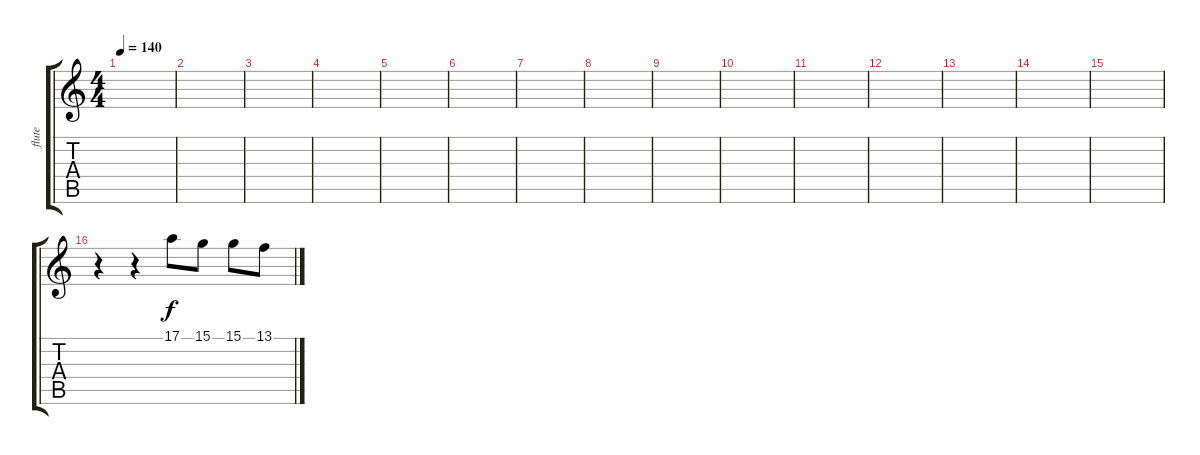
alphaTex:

\track ("flute" "flute") {instrument recorder}
\staff {score tabs}
\tuning (E4 B3 G3 D3 A2 E2) {hide}
\ts (4 4)
\tempo 140
\clef g2
\ks c
|
|
|
|
|
|
|
|
|
|
|
|
|
|
|
r.4 r.4 17.1.8 15.1.8 15.1.8 13.1.8
